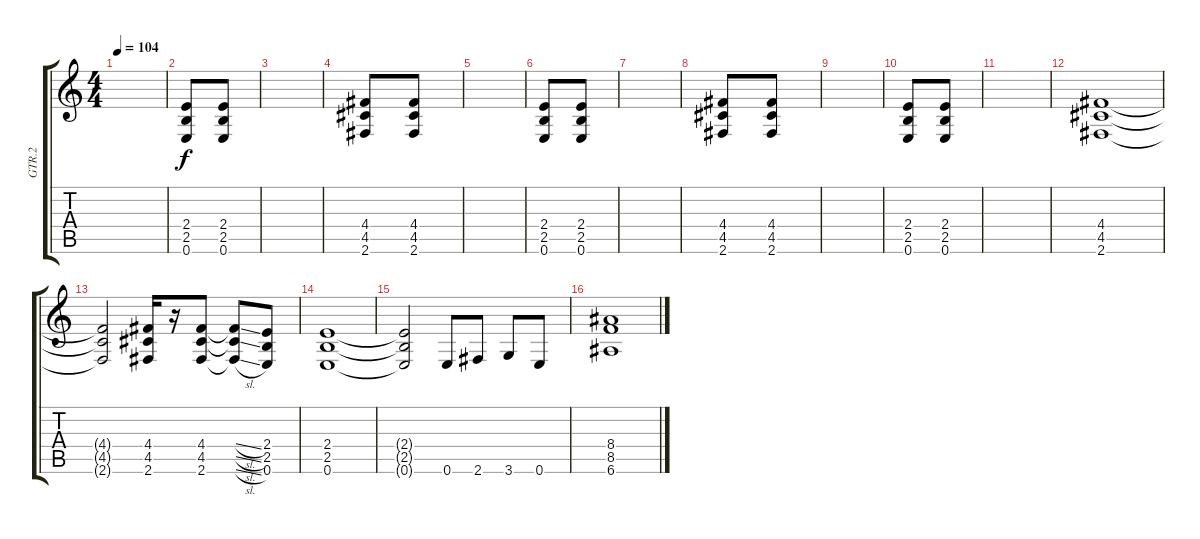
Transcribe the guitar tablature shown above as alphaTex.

\track ("GTR.2" "GTR.2") {instrument distortionguitar}
\staff {score tabs}
\tuning (E4 B3 G3 D3 A2 E2) {hide}
\ts (4 4)
\tempo 104
\clef g2
\ks c
|
(2.4 2.5 0.6).8 (2.4 2.5 0.6).8{txt ""} |
|
(4.4 4.5 2.6).8 (4.4 4.5 2.6).8 |
|
(2.4 2.5 0.6).8 (2.4 2.5 0.6).8 |
|
(4.4 4.5 2.6).8 (4.4 4.5 2.6).8 |
|
(2.4 2.5 0.6).8 (2.4 2.5 0.6).8 |
|
(4.4 4.5 2.6).1 |
(4.4{t} 4.5{t} 2.6{t}).2 (4.4 4.5 2.6).16 r.16 (4.4 4.5 2.6).8 (4.4{sl t} 4.5{sl t} 2.6{sl t}).8 (2.4 2.5 0.6).8 |
(2.4 2.5 0.6).1 |
(2.4{t} 2.5{t} 0.6{t}).2 0.6.8 2.6.8 3.6.8 0.6.8 |
(8.4 8.5 6.6).1
